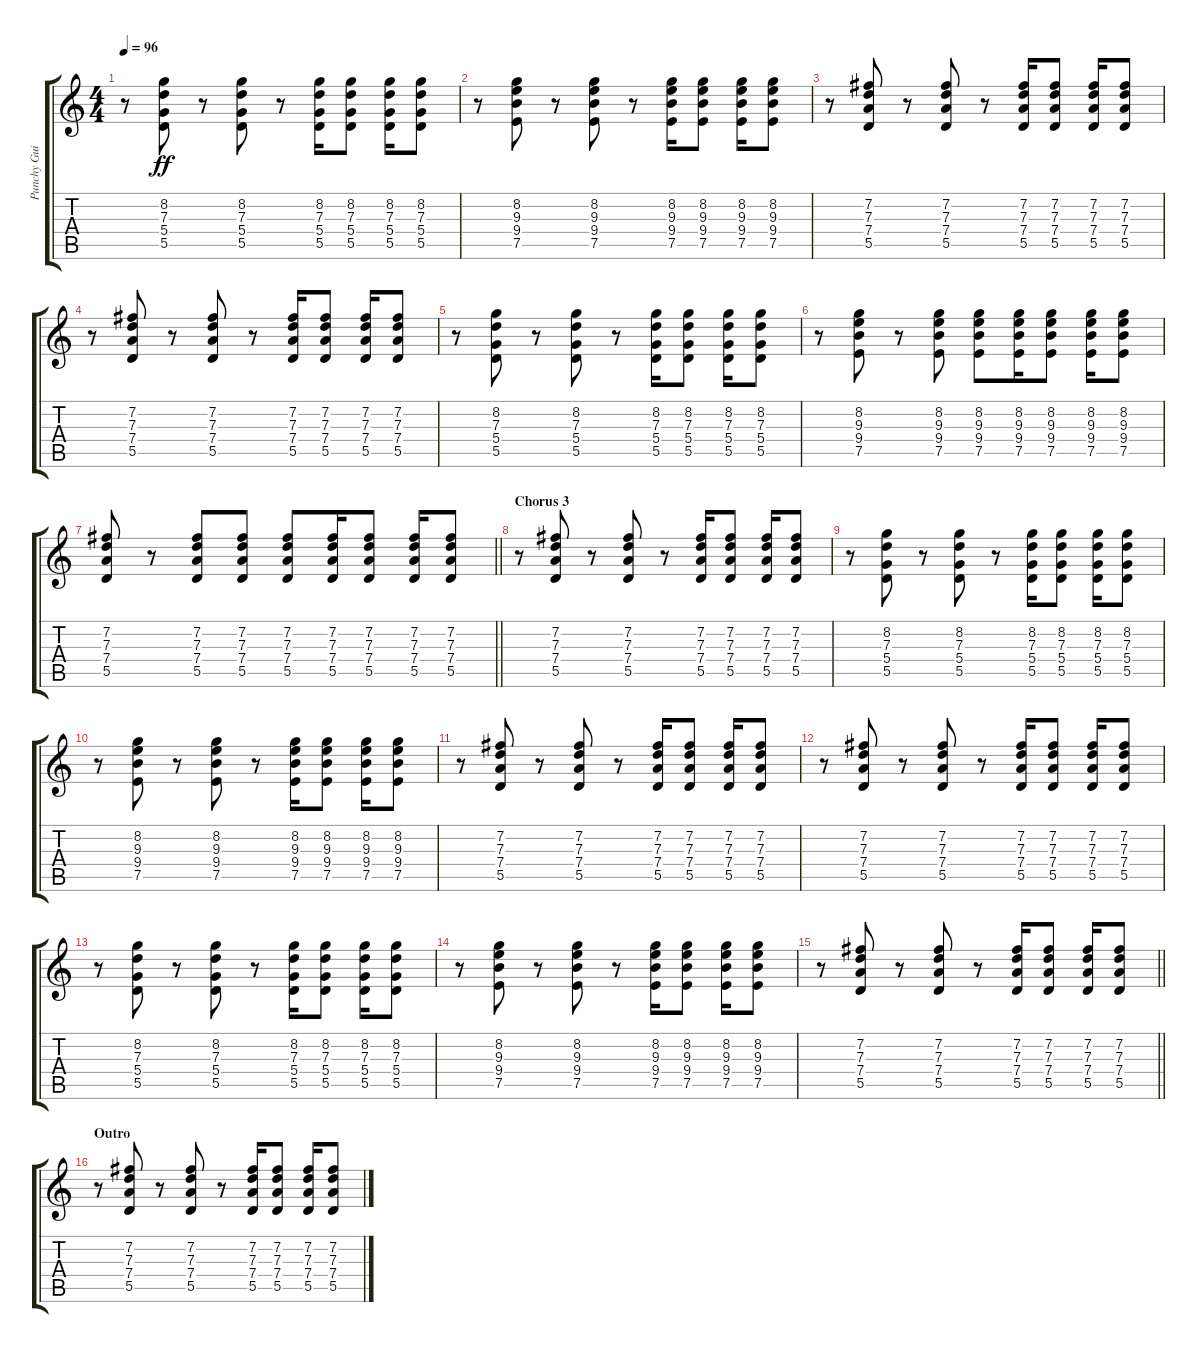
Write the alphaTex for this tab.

\track ("Punchy Guitar" "Punchy Gui") {instrument electricguitarclean}
\staff {score tabs}
\tuning (E4 B3 G3 D3 A2 E2) {hide}
\ts (4 4)
\tempo 96
\clef g2
\ks c
r.8{dy ff} (8.2 7.3 5.4 5.5).8 r.8 (8.2 7.3 5.4 5.5).8 r.8 (8.2 7.3 5.4 5.5).16 (8.2 7.3 5.4 5.5).8 (8.2 7.3 5.4 5.5).16 (8.2 7.3 5.4 5.5).8 |
r.8 (8.2 9.3 9.4 7.5).8 r.8 (8.2 9.3 9.4 7.5).8 r.8 (8.2 9.3 9.4 7.5).16 (8.2 9.3 9.4 7.5).8 (8.2 9.3 9.4 7.5).16 (8.2 9.3 9.4 7.5).8 |
r.8 (7.2 7.3 7.4 5.5).8 r.8 (7.2 7.3 7.4 5.5).8 r.8 (7.2 7.3 7.4 5.5).16 (7.2 7.3 7.4 5.5).8 (7.2 7.3 7.4 5.5).16 (7.2 7.3 7.4 5.5).8 |
r.8 (7.2 7.3 7.4 5.5).8 r.8 (7.2 7.3 7.4 5.5).8 r.8 (7.2 7.3 7.4 5.5).16 (7.2 7.3 7.4 5.5).8 (7.2 7.3 7.4 5.5).16 (7.2 7.3 7.4 5.5).8 |
r.8 (8.2 7.3 5.4 5.5).8 r.8 (8.2 7.3 5.4 5.5).8 r.8 (8.2 7.3 5.4 5.5).16 (8.2 7.3 5.4 5.5).8 (8.2 7.3 5.4 5.5).16 (8.2 7.3 5.4 5.5).8 |
r.8 (8.2 9.3 9.4 7.5).8 r.8 (8.2 9.3 9.4 7.5).8 (8.2 9.3 9.4 7.5).8 (8.2 9.3 9.4 7.5).16 (8.2 9.3 9.4 7.5).8 (8.2 9.3 9.4 7.5).16 (8.2 9.3 9.4 7.5).8 |
\barLineRight lightlight
(7.2 7.3 7.4 5.5).8 r.8 (7.2 7.3 7.4 5.5).8 (7.2 7.3 7.4 5.5).8 (7.2 7.3 7.4 5.5).8 (7.2 7.3 7.4 5.5).16 (7.2 7.3 7.4 5.5).8 (7.2 7.3 7.4 5.5).16 (7.2 7.3 7.4 5.5).8 |
\section ("" "Chorus 3")
r.8 (7.2 7.3 7.4 5.5).8 r.8 (7.2 7.3 7.4 5.5).8 r.8 (7.2 7.3 7.4 5.5).16 (7.2 7.3 7.4 5.5).8 (7.2 7.3 7.4 5.5).16 (7.2 7.3 7.4 5.5).8 |
r.8 (8.2 7.3 5.4 5.5).8 r.8 (8.2 7.3 5.4 5.5).8 r.8 (8.2 7.3 5.4 5.5).16 (8.2 7.3 5.4 5.5).8 (8.2 7.3 5.4 5.5).16 (8.2 7.3 5.4 5.5).8 |
r.8 (8.2 9.3 9.4 7.5).8 r.8 (8.2 9.3 9.4 7.5).8 r.8 (8.2 9.3 9.4 7.5).16 (8.2 9.3 9.4 7.5).8 (8.2 9.3 9.4 7.5).16 (8.2 9.3 9.4 7.5).8 |
r.8 (7.2 7.3 7.4 5.5).8 r.8 (7.2 7.3 7.4 5.5).8 r.8 (7.2 7.3 7.4 5.5).16 (7.2 7.3 7.4 5.5).8 (7.2 7.3 7.4 5.5).16 (7.2 7.3 7.4 5.5).8 |
r.8 (7.2 7.3 7.4 5.5).8 r.8 (7.2 7.3 7.4 5.5).8 r.8 (7.2 7.3 7.4 5.5).16 (7.2 7.3 7.4 5.5).8 (7.2 7.3 7.4 5.5).16 (7.2 7.3 7.4 5.5).8 |
r.8 (8.2 7.3 5.4 5.5).8 r.8 (8.2 7.3 5.4 5.5).8 r.8 (8.2 7.3 5.4 5.5).16 (8.2 7.3 5.4 5.5).8 (8.2 7.3 5.4 5.5).16 (8.2 7.3 5.4 5.5).8 |
r.8 (8.2 9.3 9.4 7.5).8 r.8 (8.2 9.3 9.4 7.5).8 r.8 (8.2 9.3 9.4 7.5).16 (8.2 9.3 9.4 7.5).8 (8.2 9.3 9.4 7.5).16 (8.2 9.3 9.4 7.5).8 |
\barLineRight lightlight
r.8 (7.2 7.3 7.4 5.5).8 r.8 (7.2 7.3 7.4 5.5).8 r.8 (7.2 7.3 7.4 5.5).16 (7.2 7.3 7.4 5.5).8 (7.2 7.3 7.4 5.5).16 (7.2 7.3 7.4 5.5).8 |
\section ("" "Outro")
r.8 (7.2 7.3 7.4 5.5).8 r.8 (7.2 7.3 7.4 5.5).8 r.8 (7.2 7.3 7.4 5.5).16 (7.2 7.3 7.4 5.5).8 (7.2 7.3 7.4 5.5).16 (7.2 7.3 7.4 5.5).8
